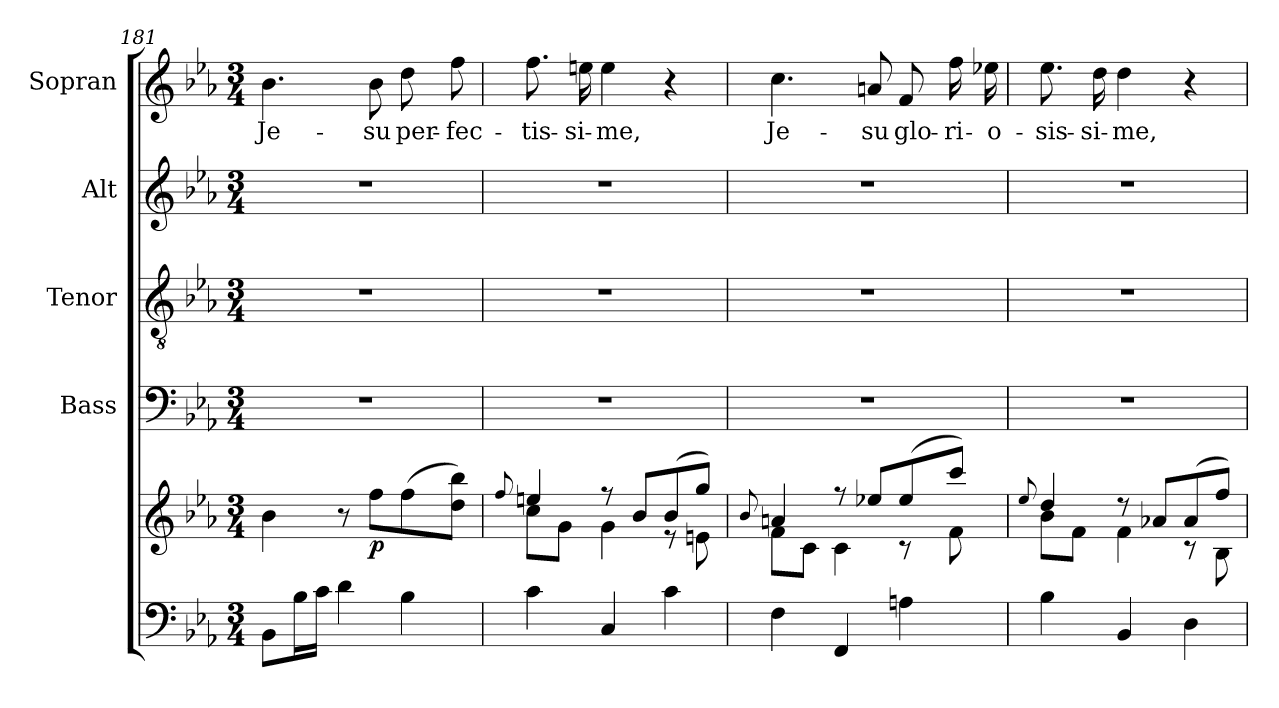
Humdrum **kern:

**kern	**kern	**dynam	**kern	**kern	**kern	**kern	**text
*part5	*part5	*part5	*part4	*part3	*part2	*part1	*part1
*staff6	*staff5	*staff5/6	*staff4	*staff3	*staff2	*staff1	*staff1
*	*	*	*I"Bass	*I"Tenor	*I"Alt	*I"Sopran	*
*	*	*	*I'B.	*I'T.	*I'A.	*I'S.	*
*clefF4	*clefG2	*	*clefF4	*clefGv2	*clefG2	*clefG2	*
*k[b-e-a-]	*k[b-e-a-]	*	*k[b-e-a-]	*k[b-e-a-]	*k[b-e-a-]	*k[b-e-a-]	*
*E-:	*E-:	*	*E-:	*E-:	*E-:	*E-:	*
*M3/4	*M3/4	*	*M3/4	*M3/4	*M3/4	*M3/4	*
=181	=181	=181	=181	=181	=181	=181	=181
!	!	!	!	!	!	!	!LO:LY:b
8BB-\L	4b-\	.	2.r	2.r	2.r	4.b-\	Je-
16B-\L	.	.	.	.	.	.	.
16c\JJ	.	.	.	.	.	.	.
4d\	8r	.	.	.	.	.	.
!	!	!LO:DY:b	!	!	!	!	!LO:LY:b
.	8ff\L	p	.	.	.	8b-\	-su
!	!	!	!	!	!	!	!LO:LY:b
4B-\	(>8ff\	.	.	.	.	8dd\	per-
!	!	!	!	!	!	!	!LO:LY:b
.	8dd\ 8bb-\J)	.	.	.	.	8ff\	-fec-
!!LO:PB:g=z
=182	=182	=182	=182	=182	=182	=182	=182
.	8qqff/	.	.	.	.	.	.
*	*^	*	*	*	*	*	*
!	!	!	!	!	!	!	!	!LO:LY:b
4c\	4een/	8cc\L	.	2.r	2.r	2.r	8.ff\	-tis-
.	.	8g\J	.	.	.	.	.	.
!	!	!	!	!	!	!	!	!LO:LY:b
.	.	.	.	.	.	.	16een\	-si-
!	!	!	!	!	!	!	!	!LO:LY:b
4C/	8ree	4g\	.	.	.	.	4ee\	-me,
.	8b-/L	.	.	.	.	.	.	.
4c\	(>8b-/	8rd	.	.	.	.	4r	.
.	8gg/J)	8en\	.	.	.	.	.	.
=183	=183	=183	=183	=183	=183	=183	=183	=183
.	8qqb-/	.	.	.	.	.	.	.
!	!	!	!	!	!	!	!	!LO:LY:b
4F\	4an/	8f\L	.	2.r	2.r	2.r	4.cc\	Je-
.	.	8c\J	.	.	.	.	.	.
4FF/	8rff	4c\	.	.	.	.	.	.
!	!	!	!	!	!	!	!	!LO:LY:b
.	8ee-X/L	.	.	.	.	.	8an/	-su
!	!	!	!	!	!	!	!	!LO:LY:b
4An\	(>8ee-/	8rc	.	.	.	.	8f/	glo-
!	!	!	!	!	!	!	!	!LO:LY:b
.	8ccc/J)	8f\	.	.	.	.	16ff\	-ri-
!	!	!	!	!	!	!	!	!LO:LY:b
.	.	.	.	.	.	.	16ee-X\	-o-
=184	=184	=184	=184	=184	=184	=184	=184	=184
.	8qqee-/	.	.	.	.	.	.	.
!	!	!	!	!	!	!	!	!LO:LY:b
4B-\	4dd/	8b-\L	.	2.r	2.r	2.r	8.ee-\	-sis-
.	.	8f\J	.	.	.	.	.	.
!	!	!	!	!	!	!	!	!LO:LY:b
.	.	.	.	.	.	.	16dd\	-si-
!	!	!	!	!	!	!	!	!LO:LY:b
4BB-/	8rdd	4f\	.	.	.	.	4dd\	-me,
.	8a-X/L	.	.	.	.	.	.	.
4D\	(>8a-/	8rc	.	.	.	.	4r	.
.	8ff/J)	8B-\	.	.	.	.	.	.
*	*v	*v	*	*	*	*	*	*
=	=	=	=	=	=	=	=
*-	*-	*-	*-	*-	*-	*-	*-
